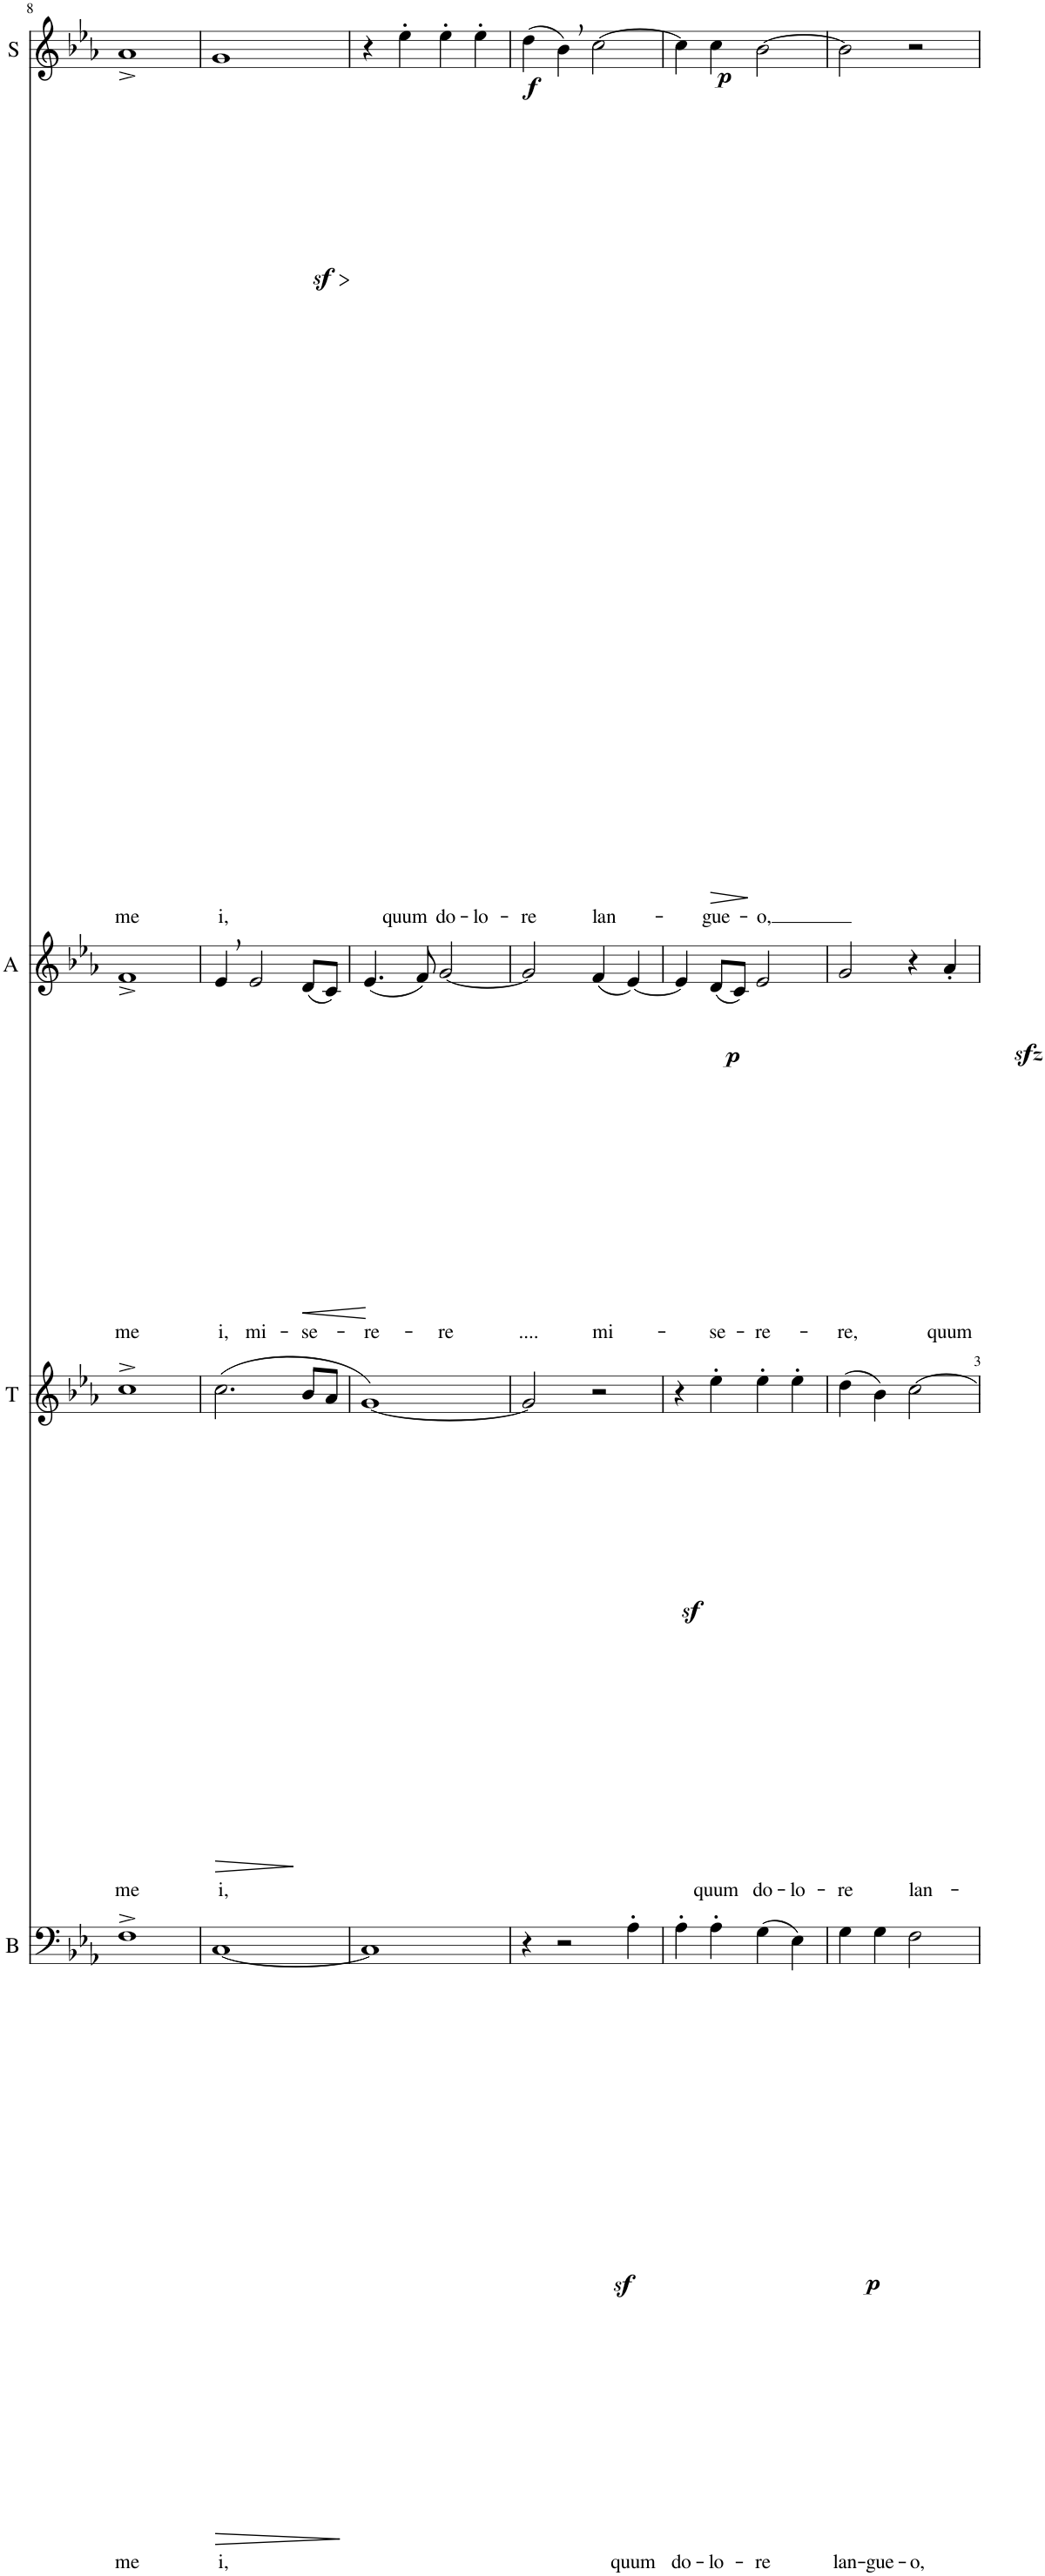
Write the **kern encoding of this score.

**kern	**text	**dynam	**kern	**text	**dynam	**kern	**text	**dynam	**kern	**text	**dynam
*part4	*part4	*part4	*part3	*part3	*part3	*part2	*part2	*part2	*part1	*part1	*part1
*staff4	*staff4	*staff4	*staff3	*staff3	*staff3	*staff2	*staff2	*staff2	*staff1	*staff1	*staff1
*I"B	*	*	*I"T	*	*	*I"A	*	*	*I"S	*	*
*I'B	*	*	*I'T	*	*	*I'A	*	*	*I'S	*	*
!!LO:PB:g=z
*clefF4	*	*	*clefG2	*	*	*clefG2	*	*	*clefG2	*	*
*k[b-e-a-]	*	*	*k[b-e-a-]	*	*	*k[b-e-a-]	*	*	*k[b-e-a-]	*	*
*M2/2	*	*	*M2/2	*	*	*M2/2	*	*	*M2/2	*	*
=8	=8	=8	=8	=8	=8	=8	=8	=8	=8	=8	=8
!	!LO:LY:b	!	!	!LO:LY:b	!	!	!LO:LY:b	!	!	!LO:LY:b	!
1F^	me	.	1cc^	me	.	1f^	me	.	1a-^	me	.
=9	=9	=9	=9	=9	=9	=9	=9	=9	=9	=9	=9
!	!LO:LY:b	!LO:HP:b	!	!LO:LY:b	!LO:HP:b	!	!LO:LY:b	!	!	!LO:LY:b	!LO:HP:b
[1C	i,	>	(2.cc\	i,	>	4e-,/	i,	.	1gz<	i,	>
!	!	!	!	!	!	!	!LO:LY:b	!	!	!	!
.	.	.	.	.	.	2e-/	mi-	.	.	.	.
!	!	!	!	!	!	!	!LO:LY:b	!LO:HP:b	!	!	!
.	.	.	8b-/L	.	]	(8d/L	-se-	<	.	.	.
.	.	.	8a-/J	.	.	8c/J)	.	.	.	.	.
.	.	]	.	.	.	.	.	[	.	.	]
=10	=10	=10	=10	=10	=10	=10	=10	=10	=10	=10	=10
!	!	!	!	!	!	!	!LO:LY:b	!	!	!	!
1C]	.	.	[1g)	.	.	(4.e-/	-re-	.	4r	.	.
!	!	!	!	!	!	!	!	!	!	!LO:LY:b	!LO:DY:b
.	.	.	.	.	.	.	.	.	4ee-'\	quum	f
.	.	.	.	.	.	8f/)	.	.	.	.	.
!	!	!	!	!	!	!	!LO:LY:b	!	!	!LO:LY:b	!
.	.	.	.	.	.	[2g/	-re	.	4ee-'\	do-	.
!	!	!	!	!	!	!	!	!	!	!LO:LY:b	!
.	.	.	.	.	.	.	.	.	4ee-'\	-lo-	.
=11	=11	=11	=11	=11	=11	=11	=11	=11	=11	=11	=11
!	!	!	!	!	!	!	!LO:LY:b	!	!	!LO:LY:b	!
4r	.	.	2g/]	.	.	2g/]	....	.	(4dd\	-re	.
!	!	!LO:DY:b	!	!	!	!	!	!	!	!	!
2r	.	sf	.	.	.	.	.	.	4b-,\)	.	.
!	!	!	!	!	!	!	!LO:LY:b	!LO:DY:b	!	!LO:LY:b	!LO:DY:b
.	.	.	2r	.	.	(4f/	mi-	p	[2cc\	lan-	p
!	!LO:LY:b	!	!	!	!	!	!	!	!	!	!
4A-'\	quum	.	.	.	.	[4e-/)	.	.	.	.	.
=12	=12	=12	=12	=12	=12	=12	=12	=12	=12	=12	=12
!	!LO:LY:b	!	!	!	!LO:DY:b	!	!	!	!	!	!
4A-'\	do-	.	4r	.	sf	4e-/]	.	.	4cc\]	.	.
!	!LO:LY:b	!	!	!LO:LY:b	!	!	!LO:LY:b	!	!	!LO:LY:b	!LO:HP:b
4A-'\	-lo-	.	4ee-'\	quum	.	(8d/L	-se-	.	4cc\	-gue-	>
.	.	.	.	.	.	8c/J)	.	.	.	.	.
!	!LO:LY:b	!	!	!LO:LY:b	!	!	!LO:LY:b	!	!	!LO:LY:b	!
(4G\	-re	.	4ee-'\	do-	.	2e-/	-re-	.	[2b-\	-o,	]
!	!	!	!	!LO:LY:b	!	!	!	!	!	!	!
4E-\)	.	.	4ee-'\	-lo-	.	.	.	.	.	.	.
=13	=13	=13	=13	=13	=13	=13	=13	=13	=13	=13	=13
!	!LO:LY:b	!LO:DY:b	!	!LO:LY:b	!	!	!LO:LY:b	!	!	!	!
4G\	lan-	p	(4dd\	-re	.	2g/	-re,	.	2b-\]	.	.
!	!LO:LY:b	!	!	!	!	!	!	!	!	!	!
4G\	-gue-	.	4b-\)	.	.	.	.	.	.	.	.
!	!LO:LY:b	!	!	!LO:LY:b	!	!	!	!LO:DY:b	!	!	!
2F\	-o,	.	[2cc\	lan-	.	4r	.	sfz	2r	.	.
!	!	!	!	!	!	!	!LO:LY:b	!	!	!	!
.	.	.	.	.	.	4a-'/	quum	.	.	.	.
=	=	=	=	=	=	=	=	=	=	=	=
*-	*-	*-	*-	*-	*-	*-	*-	*-	*-	*-	*-
